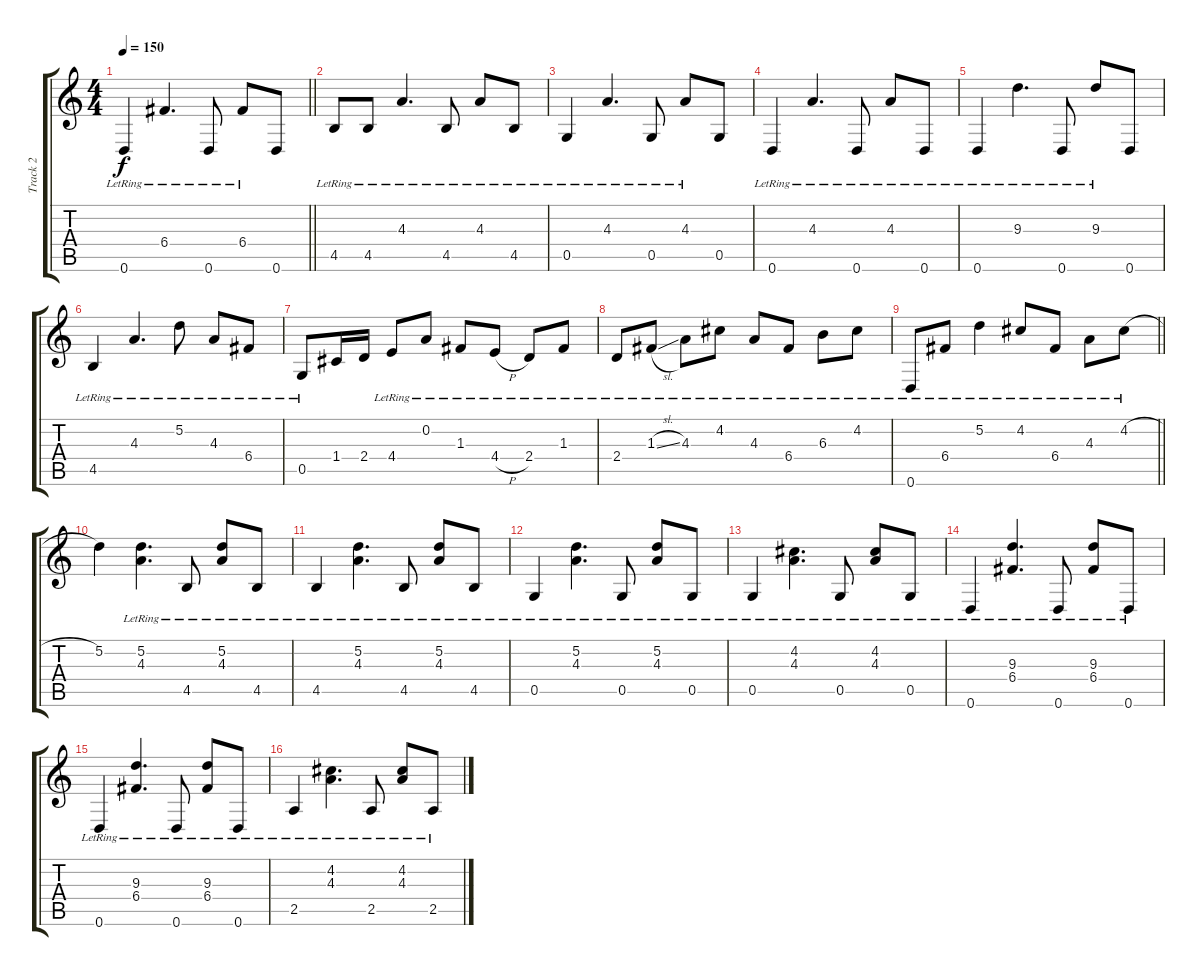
\track ("Track 2" "Track 2") {instrument electricguitarjazz}
\staff {score tabs}
\tuning (D4 A3 F3 C3 G2 D2) {hide}
\ts (4 4)
\tempo 150
\clef g2
\barLineRight lightlight
\ks c
0.6{lr}.4{dy f} 6.4{lr}.4{d} 0.6{lr}.8 6.4{lr}.8 0.6.8 |
\section ("" "")
4.5{lr}.8 4.5{lr}.8 4.3{lr}.4{d} 4.5{lr}.8 4.3{lr}.8 4.5{lr}.8 |
0.5{lr}.4 4.3{lr}.4{d} 0.5{lr}.8 4.3{lr}.8 0.5.8 |
0.6{lr}.4 4.3{lr}.4{d} 0.6{lr}.8 4.3{lr}.8 0.6{lr}.8 |
0.6{lr}.4 9.3{lr}.4{d} 0.6{lr}.8 9.3{lr}.8 0.6.8 |
4.5{lr}.4 4.3{lr}.4{d} 5.2{lr}.8 4.3{lr}.8 6.4{lr}.8 |
0.5{lr}.8 1.4.16 2.4.16 4.4{lr}.8 0.2{lr}.8 1.3{lr}.8 4.4{h lr}.8 2.4{lr}.8 1.3{lr}.8 |
2.4{lr}.8 1.3{sl lr}.8 4.3{lr}.8 4.2{lr}.8 4.3{lr}.8 6.4{lr}.8 6.3{lr}.8 4.2{lr}.8 |
\barLineRight lightlight
0.6{lr}.8 6.4{lr}.8 5.2{lr}.4 4.2{lr}.8 6.4{lr}.8 4.3{lr}.8 4.2{h lr}.8 |
\section ("" "")
5.2.4 (5.2{lr} 4.3{lr}).4{d} 4.5{lr}.8 (5.2{lr} 4.3{lr}).8 4.5{lr}.8 |
4.5{lr}.4 (5.2{lr} 4.3{lr}).4{d} 4.5{lr}.8 (5.2{lr} 4.3{lr}).8 4.5{lr}.8 |
0.5{lr}.4 (5.2{lr} 4.3{lr}).4{d} 0.5{lr}.8 (5.2{lr} 4.3{lr}).8 0.5{lr}.8 |
0.5{lr}.4 (4.2{lr} 4.3{lr}).4{d} 0.5{lr}.8 (4.2{lr} 4.3{lr}).8 0.5{lr}.8 |
0.6{lr}.4 (9.3{lr} 6.4{lr}).4{d} 0.6{lr}.8 (9.3{lr} 6.4{lr}).8 0.6{lr}.8 |
0.6{lr}.4 (9.3{lr} 6.4{lr}).4{d} 0.6{lr}.8 (9.3{lr} 6.4{lr}).8 0.6{lr}.8 |
2.5{lr}.4 (4.2{lr} 4.3{lr}).4{d} 2.5{lr}.8 (4.2{lr} 4.3{lr}).8 2.5{lr}.8
